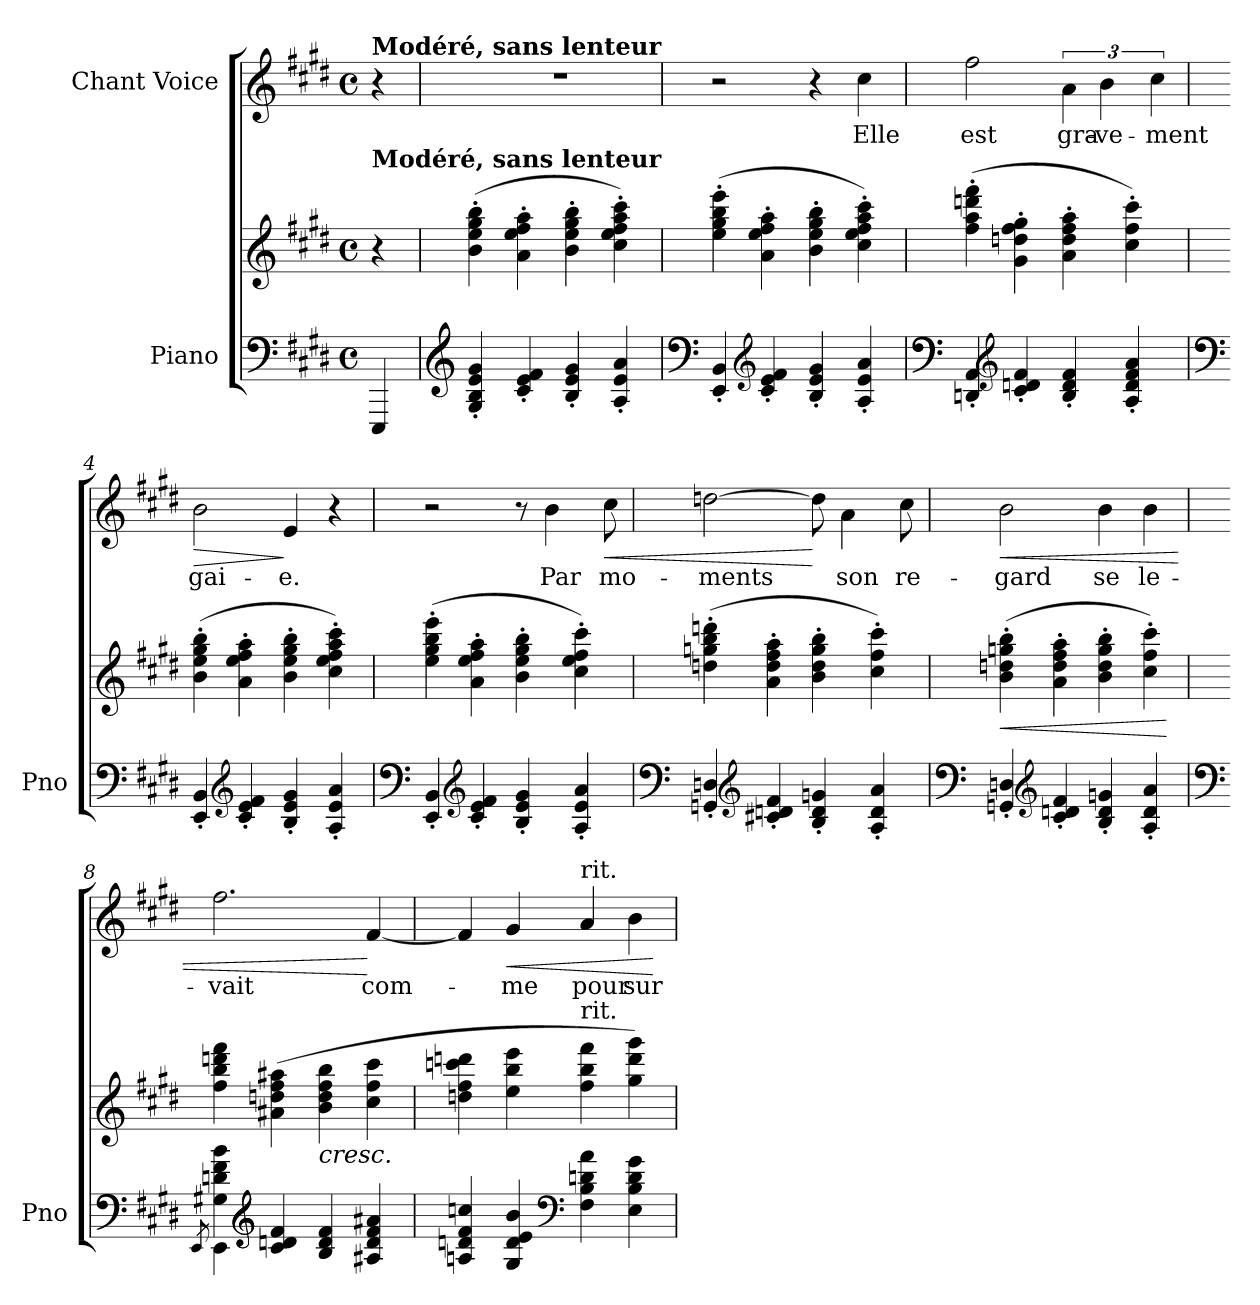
**kern	**kern	**dynam	**kern	**text	**dynam
*part2	*part2	*part2	*part1	*part1	*part1
*staff3	*staff2	*staff2/3	*staff1	*staff1	*staff1
*I"Piano	*	*	*I"Chant            Voice	*	*
*I'Pno	*	*	*	*	*
*clefF4	*clefG2	*	*clefG2	*	*
*k[f#c#g#d#]	*k[f#c#g#d#]	*	*k[f#c#g#d#]	*	*
*M4/4	*M4/4	*	*M4/4	*	*
*met(c)	*met(c)	*	*met(c)	*	*
=	=	=	=	=	=
!	!	!	!LO:TX:a:B:t=Modéré, sans lenteur	!	!
!	!LO:TX:a:B:t=Modéré, sans lenteur	!	!	!	!
4EEE/	4r	.	4r	.	.
=1	=1	=1	=1	=1	=1
*clefG2	*	*	*	*	*
!	!	!LO:DY:b=2	!	!	!
!	!	!LO:DY:n=1:b=2	!	!	!
4G#/'> 4B/'> 4e/'> 4g#/'>	(4b\' 4ee\' 4gg#\' 4bb\'	p other-dynamics	1r	.	.
4c#/'> 4e/'> 4f#/'>	4a\' 4ee\' 4ff#\' 4aa\'	.	.	.	.
4B/'> 4e/'> 4g#/'>	4b\' 4ee\' 4gg#\' 4bb\'	.	.	.	.
4A/'> 4e/'> 4a/'>	4cc#\' 4ee\' 4ff#\' 4aa\' 4ccc#\')	.	.	.	.
=2	=2	=2	=2	=2	=2
*clefF4	*	*	*	*	*
4EE/'> 4BB/'>	(4ee\' 4gg#\' 4bb\' 4eee\'	.	2r	.	.
*clefG2	*	*	*	*	*
4c#/'> 4e/'> 4f#/'>	4a\' 4ee\' 4ff#\' 4aa\'	.	.	.	.
4B/'> 4e/'> 4g#/'>	4b\' 4ee\' 4gg#\' 4bb\'	.	4r	.	.
!	!	!	!	!LO:LY:b	!LO:DY:a
!	!	!	!	!	!LO:DY:n=1:a
4A/'> 4e/'> 4a/'>	4cc#\' 4ee\' 4ff#\' 4aa\' 4ccc#\')	.	4cc#\	Elle	p other-dynamics
=3	=3	=3	=3	=3	=3
*clefF4	*	*	*	*	*
!	!	!	!	!LO:LY:b	!
4DDn/'> 4AA/'>	(4ff#\' 4aa\' 4dddn\' 4fff#\'	.	2ff#\	est	.
*clefG2	*	*	*	*	*
4c#/'> 4dn/'> 4f#/'>	4g#\' 4ddn\' 4ff#\' 4gg#\'	.	.	.	.
!	!	!	!	!LO:LY:b	!
4B/'> 4d/'> 4f#/'>	4a\' 4dd\' 4ff#\' 4aa\'	.	6a\	gra-	.
!	!	!	!	!LO:LY:b	!
.	.	.	6b\	-ve-	.
4A/'> 4d/'> 4f#/'> 4a/'>	4cc#\' 4ff#\' 4ccc#\')	.	.	.	.
!	!	!	!	!LO:LY:b	!
.	.	.	6cc#\	-ment	.
=4	=4	=4	=4	=4	=4
*clefF4	*	*	*	*	*
!	!	!	!	!LO:LY:b	!LO:HP:b
4EE/'> 4BB/'>	(4b\' 4ee\' 4gg#\' 4bb\'	.	2b\	gai-	>
*clefG2	*	*	*	*	*
4c#/'> 4e/'> 4f#/'>	4a\' 4ee\' 4ff#\' 4aa\'	.	.	.	.
!	!	!	!	!LO:LY:b	!
4B/'> 4e/'> 4g#/'>	4b\' 4ee\' 4gg#\' 4bb\'	.	4e/	-e.	]
4A/'> 4e/'> 4a/'>	4cc#\' 4ee\' 4ff#\' 4aa\' 4ccc#\')	.	4r	.	.
!!LO:LB:g=z
=5	=5	=5	=5	=5	=5
*clefF4	*	*	*	*	*
4EE/'> 4BB/'>	(4ee\' 4gg#\' 4bb\' 4eee\'	.	2r	.	.
*clefG2	*	*	*	*	*
4c#/'> 4e/'> 4f#/'>	4a\' 4ee\' 4ff#\' 4aa\'	.	.	.	.
4B/'> 4e/'> 4g#/'>	4b\' 4ee\' 4gg#\' 4bb\'	.	8r	.	.
!	!	!	!	!LO:LY:b	!
.	.	.	4b\	Par	.
4A/'> 4e/'> 4a/'>	4cc#\' 4ee\' 4ff#\' 4ccc#\')	.	.	.	.
!	!	!	!	!LO:LY:b	!LO:HP:b
.	.	.	8cc#\	mo-	<
=6	=6	=6	=6	=6	=6
*clefF4	*	*	*	*	*
!	!	!LO:DY:b	!	!LO:LY:b	!
!	!	!LO:DY:n=1:b	!	!	!
4GGn/'> 4Dn/'>	(4ddn\' 4ggn\' 4bb\' 4dddn\'	other-dynamics f	[2ddn\	-ments	.
*clefG2	*	*	*	*	*
4c#X/'> 4dn/'> 4f#/'>	4a\' 4dd\' 4ff#\' 4aa\'	.	.	.	.
4B/'> 4d/'> 4gn/'>	4b\' 4dd\' 4gg\' 4bb\'	.	8dd\]	.	[
!	!	!	!	!LO:LY:b	!
.	.	.	4a\	son	.
4A/'> 4d/'> 4a/'>	4cc#\' 4ff#\' 4ccc#\')	.	.	.	.
!	!	!	!	!LO:LY:b	!
.	.	.	8cc#\	re-	.
=7	=7	=7	=7	=7	=7
*clefF4	*	*	*	*	*
!	!	!LO:HP:b	!	!LO:LY:b	!LO:HP:b
4GGn/'> 4Dn/'>	(4b\' 4ddn\' 4ggn\' 4bb\'	<	2b\	-gard	<
*clefG2	*	*	*	*	*
4c#/'> 4dn/'> 4f#/'>	4a\' 4dd\' 4ff#\' 4aa\'	.	.	.	.
!	!	!	!	!LO:LY:b	!
4B/'> 4d/'> 4gn/'>	4b\' 4dd\' 4gg\' 4bb\'	.	4b\	se	.
!	!	!	!	!LO:LY:b	!
4A/'> 4d/'> 4a/'>	4cc#\' 4ff#\' 4ccc#\')	.	4b\	le-	.
.	.	[	.	.	.
=8	=8	=8	=8	=8	=8
*clefF4	*	*	*	*	*
*^	*	*	*	*	*
.	8qEE/	.	.	.	.	.
!	!	!	!	!	!LO:LY:b	!
4G#X\ 4dn\ 4f#\ 4b\	4EE\	4ff#\ 4bb\ 4dddn\ 4fff#\	.	2.ff#\	-vait	.
*clefG2	*	*	*	*	*	*
4c#/ 4dn/ 4f#/	4ryy	(4a#X\ 4ddn\ 4ff#\ 4aa#X\	.	.	.	.
!	!	!LO:TX:b:i:t=cresc.	!	!	!	!
4B/ 4d/ 4f#/	2ryy	4b\ 4dd\ 4ff#\ 4bb\	.	.	.	.
!	!	!	!	!	!LO:LY:b	!
4A#X/ 4d/ 4f#/ 4a#X/	.	4cc#\ 4ff#\ 4ccc#\	.	[4f#/	com-	[
*v	*v	*	*	*	*	*
!!LO:LB:g=z
=9	=9	=9	=9	=9	=9
4An/ 4dn/ 4f#/ 4ccn/	4ddn\ 4ff#\ 4cccn\ 4dddn\	.	4f#/]	.	.
!	!	!	!	!LO:LY:b	!LO:HP:b
4G#/ 4d/ 4e/ 4b/	4ee\ 4bb\ 4eee\	.	4g#/	-me	<
*clefF4	*	*	*	*	*
!	!	!	!LO:TX:a:t=rit.	!	!
!	!LO:TX:a:t=rit.	!	!	!	!
!	!	!	!	!LO:LY:b	!
4F#\ 4B\ 4dn\ 4a\	4ff#\ 4bb\ 4fff#\	.	4a/	pour	.
!	!	!	!	!LO:LY:b	!
4E\ 4B\ 4d\ 4g#\	4gg#\ 4ddd\ 4ggg#\)	.	4b\	sur-	.
.	.	.	.	.	[
=	=	=	=	=	=
*-	*-	*-	*-	*-	*-
